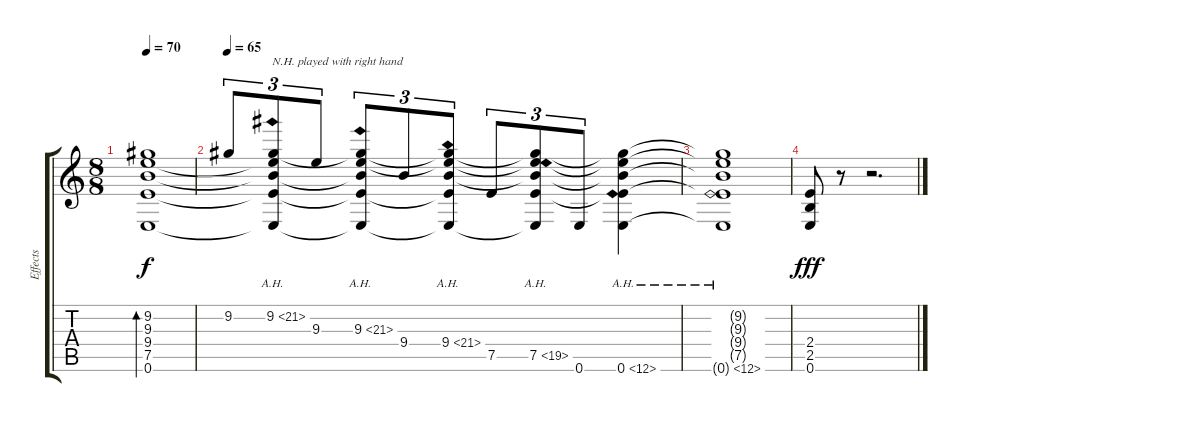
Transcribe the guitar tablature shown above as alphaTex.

\track ("Effects" "Effects") {instrument distortionguitar}
\staff {score tabs}
\tuning (E4 B3 G3 D3 A2 E2) {hide}
\ts (8 8)
\tempo 70
\clef g2
\ks c
(9.2 9.3 9.4 7.5 0.6).1{bd 240 dy f} |
\tempo 65
9.2.8{tu (3 2)} (9.2{ah 12} 9.3{t} 9.4{t} 7.5{t} 0.6{t}).8{tu (3 2) txt "N.H. played with right hand"} 9.3.8{tu (3 2)} (9.2{t} 9.3{ah 12} 9.4{t} 7.5{t} 0.6{t}).8{tu (3 2)} 9.4.8{tu (3 2)} (9.2{t} 9.3{t} 9.4{ah 12} 7.5{t} 0.6{t}).8{tu (3 2)} 7.5.8{tu (3 2)} (9.2{t} 9.3{t} 9.4{t} 7.5{ah 12} 0.6{t}).8{tu (3 2)} 0.6.8{tu (3 2)} (9.2{t} 9.3{t} 9.4{t} 7.5{t} 0.6{ah 12}).4 |
(9.2{t} 9.3{t} 9.4{t} 7.5{t} 0.6{ah 12 t}).1 |
(2.4 2.5 0.6).8{dy fff} r.8 r.2{d}
